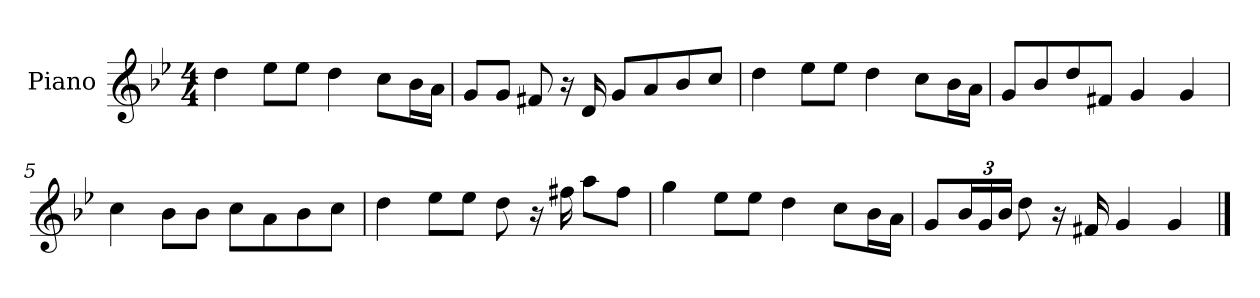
**kern
*part1
*staff1
*I"Piano
*I'P-no
*clefG2
*k[b-e-]
*M4/4
*MM91
=1
4dd\
8ee-\L
8ee-\J
4dd\
8cc\L
16b-\L
16a\JJ
=2
8g/L
8g/J
8f#X/
16r
16d/
8g/L
8a/
8b-/
8cc/J
=3
4dd\
8ee-\L
8ee-\J
4dd\
8cc\L
16b-\L
16a\JJ
=4
8g/L
8b-/
8dd/
8f#X/J
4g/
4g/
=5
4cc\
8b-\L
8b-\J
8cc\L
8a\
8b-\
8cc\J
!!LO:LB:g=z
=6
4dd\
8ee-\L
8ee-\J
8dd\
16r
16ff#X\
8aa\L
8ff#\J
=7
4gg\
8ee-\L
8ee-\J
4dd\
8cc\L
16b-\L
16a\JJ
=8
8g/L
*Xbrackettup
24b-/L
24g/
24b-/JJ
8dd\
16r
16f#X/
4g/
4g/
==
*-
